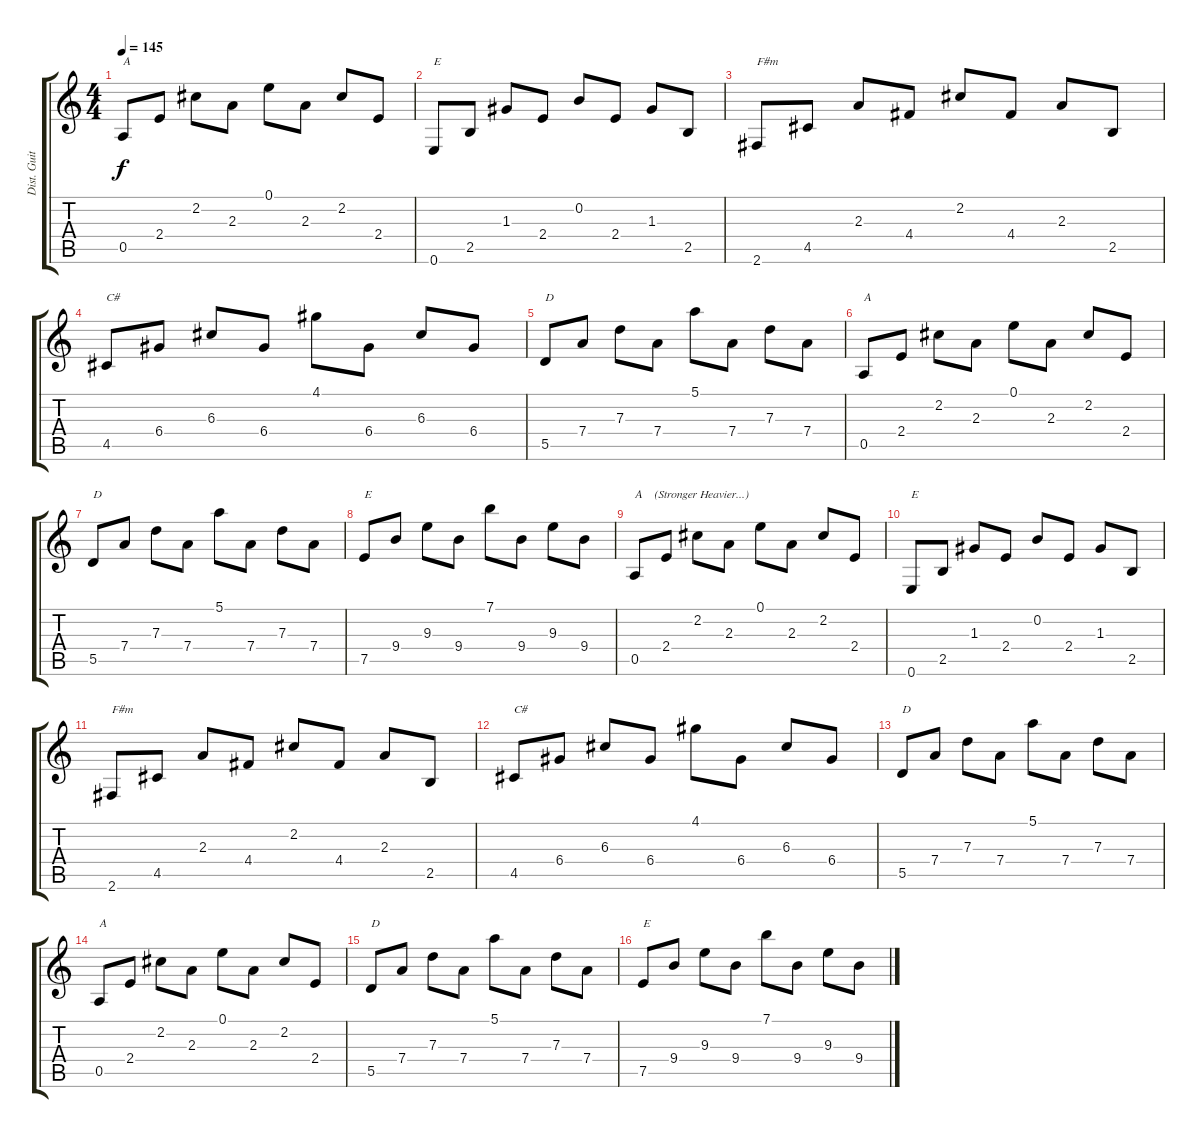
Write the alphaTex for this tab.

\track ("Dist. Guitar 1" "Dist. Guit") {instrument distortionguitar}
\staff {score tabs}
\tuning (E4 B3 G3 D3 A2 E2) {hide}
\ts (4 4)
\tempo 145
\clef g2
\ks c
0.5.8{txt "A" dy f} 2.4.8 2.2.8 2.3.8 0.1.8 2.3.8 2.2.8 2.4.8 |
0.6.8{txt "E"} 2.5.8 1.3.8 2.4.8 0.2.8 2.4.8 1.3.8 2.5.8 |
2.6.8{txt "F#m"} 4.5.8 2.3.8 4.4.8 2.2.8 4.4.8 2.3.8 2.5.8 |
4.5.8{txt "C#"} 6.4.8 6.3.8 6.4.8 4.1.8 6.4.8 6.3.8 6.4.8 |
5.5.8{txt "D"} 7.4.8 7.3.8 7.4.8 5.1.8 7.4.8 7.3.8 7.4.8 |
0.5.8{txt "A"} 2.4.8 2.2.8 2.3.8 0.1.8 2.3.8 2.2.8 2.4.8 |
5.5.8{txt "D"} 7.4.8 7.3.8 7.4.8 5.1.8 7.4.8 7.3.8 7.4.8 |
7.5.8{txt "E"} 9.4.8 9.3.8 9.4.8 7.1.8 9.4.8 9.3.8 9.4.8 |
0.5.8{txt "A    (Stronger Heavier...)"} 2.4.8 2.2.8 2.3.8 0.1.8 2.3.8 2.2.8 2.4.8 |
0.6.8{txt "E"} 2.5.8 1.3.8 2.4.8 0.2.8 2.4.8 1.3.8 2.5.8 |
2.6.8{txt "F#m"} 4.5.8 2.3.8 4.4.8 2.2.8 4.4.8 2.3.8 2.5.8 |
4.5.8{txt "C#"} 6.4.8 6.3.8 6.4.8 4.1.8 6.4.8 6.3.8 6.4.8 |
5.5.8{txt "D"} 7.4.8 7.3.8 7.4.8 5.1.8 7.4.8 7.3.8 7.4.8 |
0.5.8{txt "A"} 2.4.8 2.2.8 2.3.8 0.1.8 2.3.8 2.2.8 2.4.8 |
5.5.8{txt "D"} 7.4.8 7.3.8 7.4.8 5.1.8 7.4.8 7.3.8 7.4.8 |
7.5.8{txt "E"} 9.4.8 9.3.8 9.4.8 7.1.8 9.4.8 9.3.8 9.4.8
